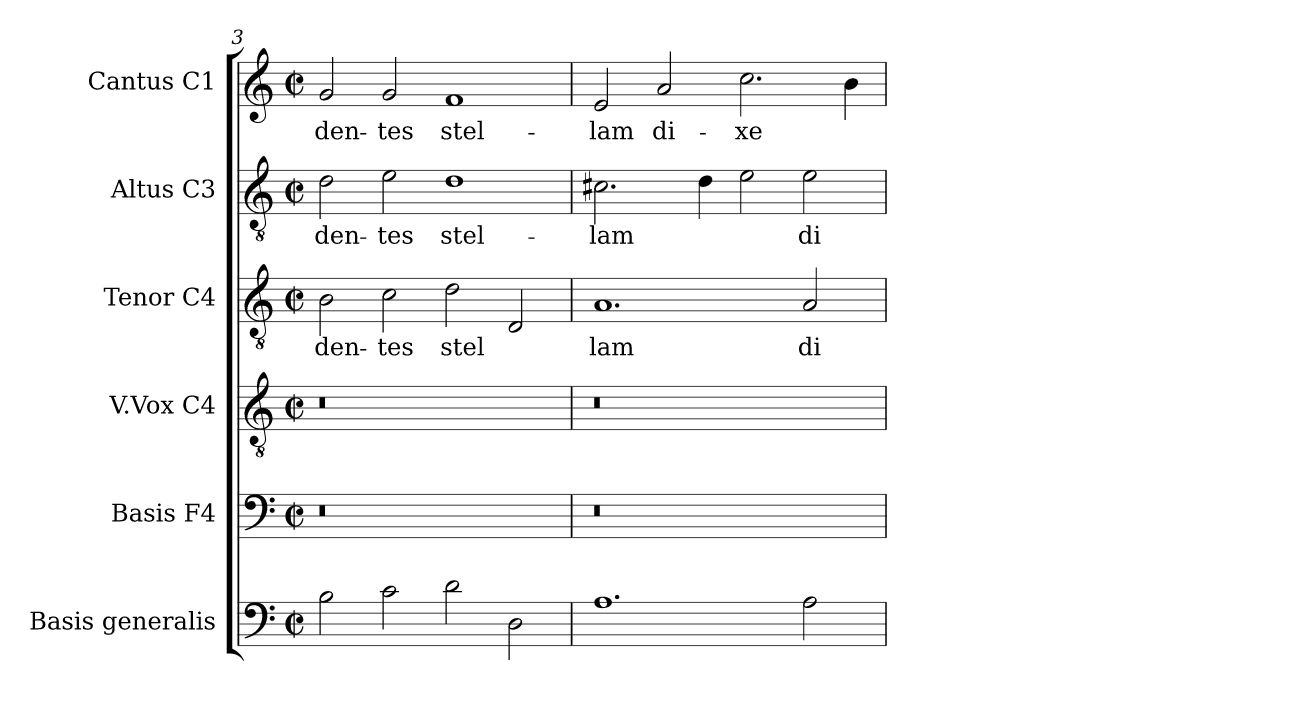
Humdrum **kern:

**kern	**kern	**kern	**kern	**text	**kern	**text	**kern	**text
*part6	*part5	*part4	*part3	*part3	*part2	*part2	*part1	*part1
*staff6	*staff5	*staff4	*staff3	*staff3	*staff2	*staff2	*staff1	*staff1
*I"Basis  generalis	*I"Basis  F4	*I"V.Vox  C4	*I"Tenor  C4	*	*I"Altus  C3	*	*I"Cantus  C1	*
*	*I'B	*	*I'T	*	*I'A	*	*I'C	*
*clefF4	*clefF4	*clefGv2	*clefGv2	*	*clefGv2	*	*clefG2	*
*k[]	*k[]	*k[]	*k[]	*	*k[]	*	*k[]	*
*C:	*C:	*C:	*C:	*	*C:	*	*C:	*
*M2/2	*M2/2	*M2/2	*M2/2	*	*M2/2	*	*M2/2	*
*met(c|)	*met(c|)	*met(c|)	*met(c|)	*	*met(c|)	*	*met(c|)	*
=3	=3	=3	=3	=3	=3	=3	=3	=3
!	!	!	!	!LO:LY:b:cj	!	!LO:LY:b:cj	!	!LO:LY:b:cj
2B\	0r	0r	2B\	-den-	2d\	-den-	2g/	-den-
!	!	!	!	!LO:LY:b:cj	!	!LO:LY:b:cj	!	!LO:LY:b:cj
2c\	.	.	2c\	-tes	2e\	-tes	2g/	-tes
!	!	!	!	!LO:LY:b:cj	!	!LO:LY:b:cj	!	!LO:LY:b:cj
2d\	.	.	2d\	stel-	1d	stel-	1f	stel-
!	!	!	!	!LO:LY:b:cj	!	!	!	!
2D\	.	.	2D/	--	.	.	.	.
=4	=4	=4	=4	=4	=4	=4	=4	=4
!	!	!	!	!LO:LY:b:cj	!	!LO:LY:b:cj	!	!LO:LY:b:cj
1.A	0r	0r	1.A	-lam	2.c#X\	-lam	2e/	-lam
!	!	!	!	!	!	!	!	!LO:LY:b:cj
.	.	.	.	.	.	.	2a/	di-
!	!	!	!	!	!	!LO:LY:b:cj	!	!
.	.	.	.	.	4d\	.	.	.
!	!	!	!	!	!	!LO:LY:b:cj	!	!LO:LY:b:cj
.	.	.	.	.	2e\	.	2.cc\	-xe-
!	!	!	!	!LO:LY:b:cj	!	!LO:LY:b:cj	!	!
2A\	.	.	2A/	di-	2e\	di-	.	.
!	!	!	!	!	!	!	!	!LO:LY:b:cj
.	.	.	.	.	.	.	4b\	--
=	=	=	=	=	=	=	=	=
*-	*-	*-	*-	*-	*-	*-	*-	*-
